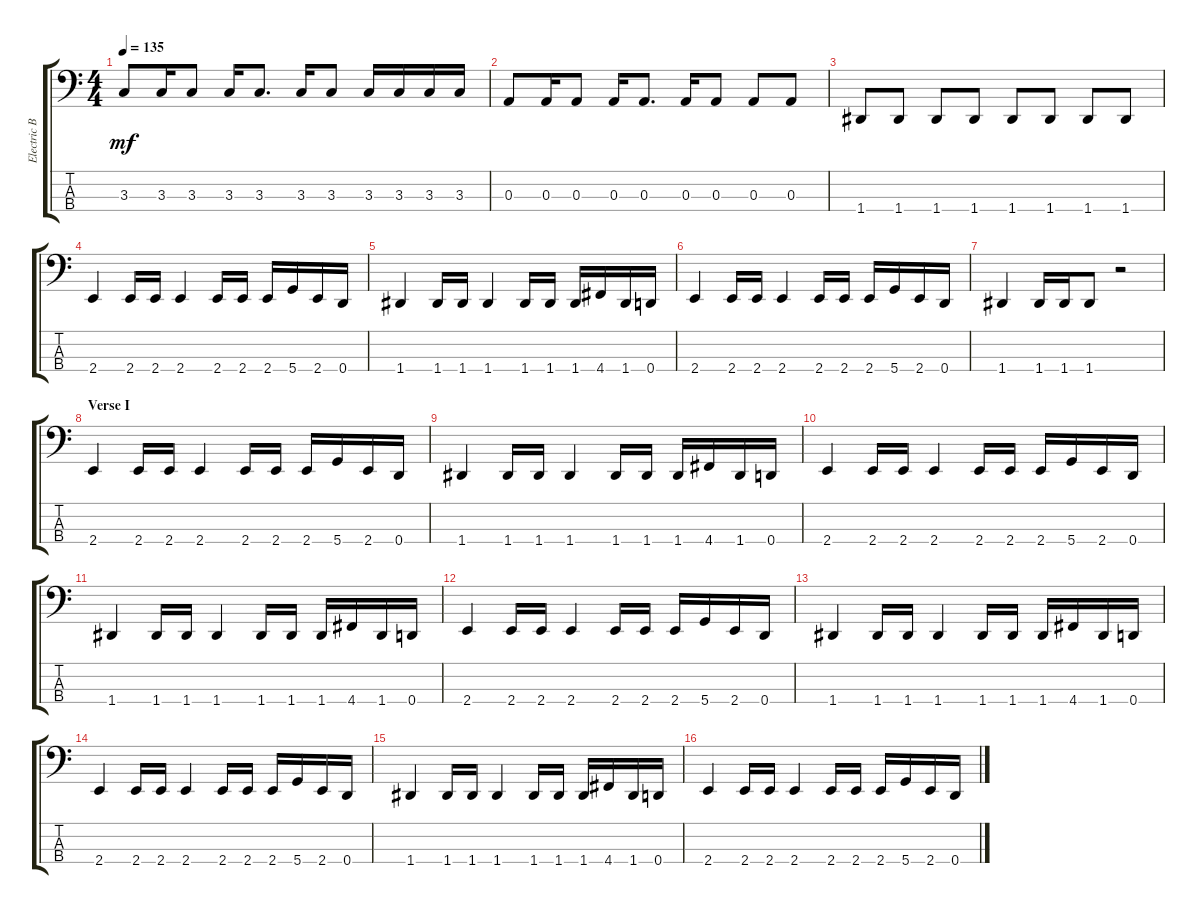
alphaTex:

\track ("Electric Bass" "Electric B") {instrument electricbassfinger}
\staff {score tabs}
\tuning (G2 D2 A1 D1) {hide}
\ts (4 4)
\tempo 135
\clef f4
\ks c
3.3.8{dy mf} 3.3.16 3.3.8 3.3.16 3.3.8{d} 3.3.16 3.3.8 3.3.16 3.3.16 3.3.16 3.3.16 |
0.3.8 0.3.16 0.3.8 0.3.16 0.3.8{d} 0.3.16 0.3.8 0.3.8 0.3.8 |
1.4.8 1.4.8 1.4.8 1.4.8 1.4.8 1.4.8 1.4.8 1.4.8 |
2.4.4 2.4.16 2.4.16 2.4.4 2.4.16 2.4.16 2.4.16 5.4.16 2.4.16 0.4.16 |
1.4.4 1.4.16 1.4.16 1.4.4 1.4.16 1.4.16 1.4.16 4.4.16 1.4.16 0.4.16 |
2.4.4 2.4.16 2.4.16 2.4.4 2.4.16 2.4.16 2.4.16 5.4.16 2.4.16 0.4.16 |
1.4.4 1.4.16 1.4.16 1.4.8 r.2 |
\section ("" "Verse I")
2.4.4 2.4.16 2.4.16 2.4.4 2.4.16 2.4.16 2.4.16 5.4.16 2.4.16 0.4.16 |
1.4.4 1.4.16 1.4.16 1.4.4 1.4.16 1.4.16 1.4.16 4.4.16 1.4.16 0.4.16 |
2.4.4 2.4.16 2.4.16 2.4.4 2.4.16 2.4.16 2.4.16 5.4.16 2.4.16 0.4.16 |
1.4.4 1.4.16 1.4.16 1.4.4 1.4.16 1.4.16 1.4.16 4.4.16 1.4.16 0.4.16 |
2.4.4 2.4.16 2.4.16 2.4.4 2.4.16 2.4.16 2.4.16 5.4.16 2.4.16 0.4.16 |
1.4.4 1.4.16 1.4.16 1.4.4 1.4.16 1.4.16 1.4.16 4.4.16 1.4.16 0.4.16 |
2.4.4 2.4.16 2.4.16 2.4.4 2.4.16 2.4.16 2.4.16 5.4.16 2.4.16 0.4.16 |
1.4.4 1.4.16 1.4.16 1.4.4 1.4.16 1.4.16 1.4.16 4.4.16 1.4.16 0.4.16 |
2.4.4 2.4.16 2.4.16 2.4.4 2.4.16 2.4.16 2.4.16 5.4.16 2.4.16 0.4.16
